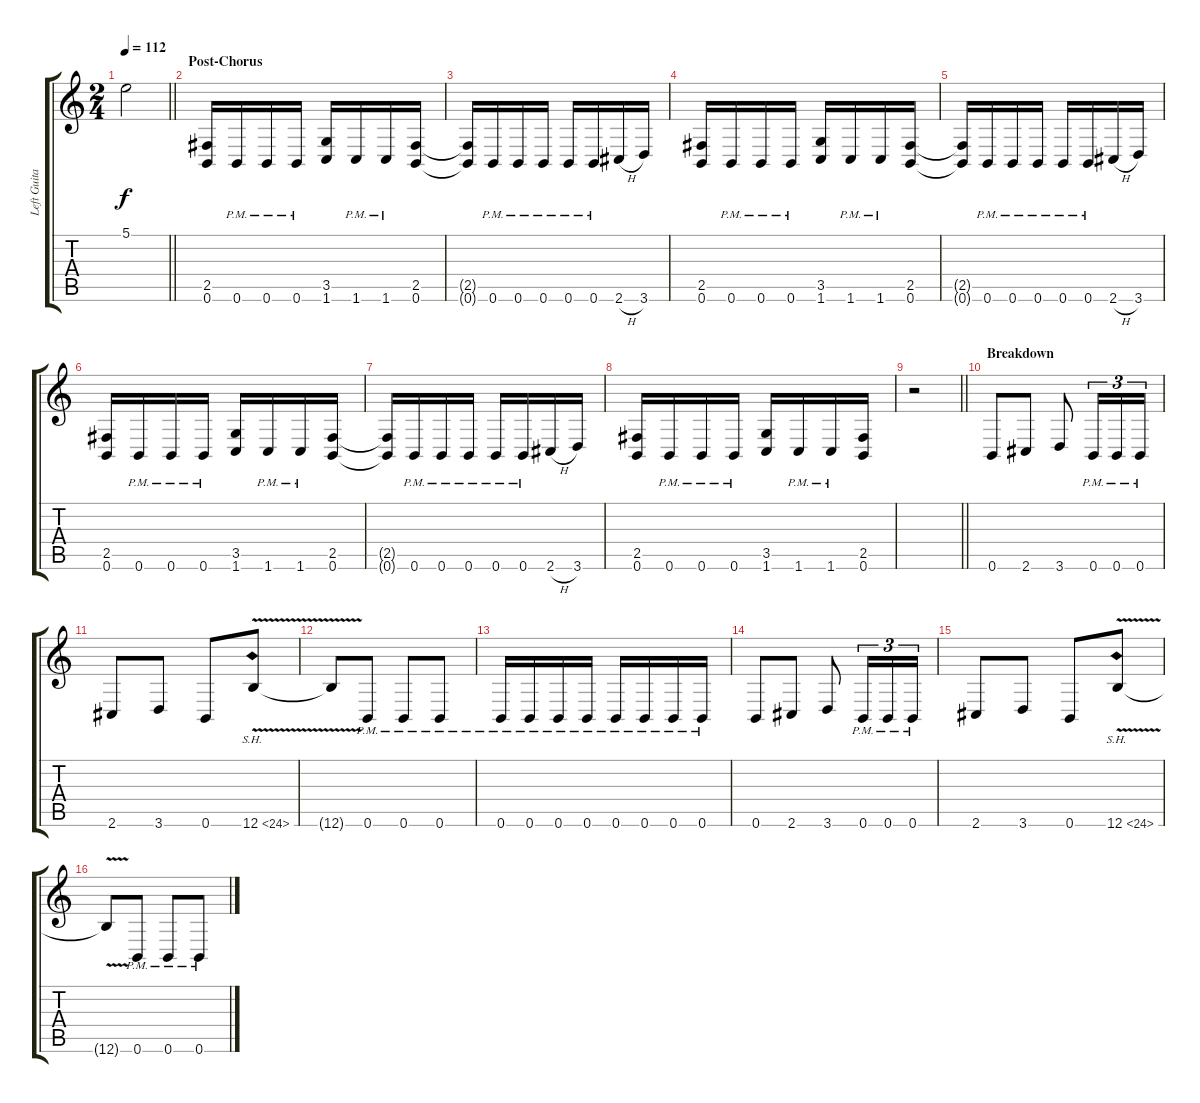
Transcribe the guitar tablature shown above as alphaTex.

\track ("Left Guitar" "Left Guita") {instrument overdrivenguitar}
\staff {score tabs}
\tuning (B3 Gb3 D3 A2 E2 B1) {hide}
\ts (2 4)
\tempo 112
\clef g2
\barLineRight lightlight
\ks c
5.1{t}.2{dy f} |
\section ("" "Post-Chorus")
(2.5 0.6).16 0.6{pm}.16 0.6{pm}.16 0.6{pm}.16 (3.5 1.6).16 1.6{pm}.16 1.6{pm}.16 (2.5 0.6).16 |
(2.5{t} 0.6{t}).16 0.6{pm}.16 0.6{pm}.16 0.6{pm}.16 0.6{pm}.16 0.6{pm}.16 2.6{h}.16 3.6.16 |
(2.5 0.6).16 0.6{pm}.16 0.6{pm}.16 0.6{pm}.16 (3.5 1.6).16 1.6{pm}.16 1.6{pm}.16 (2.5 0.6).16 |
(2.5{t} 0.6{t}).16 0.6{pm}.16 0.6{pm}.16 0.6{pm}.16 0.6{pm}.16 0.6{pm}.16 2.6{h}.16 3.6.16 |
(2.5 0.6).16 0.6{pm}.16 0.6{pm}.16 0.6{pm}.16 (3.5 1.6).16 1.6{pm}.16 1.6{pm}.16 (2.5 0.6).16 |
(2.5{t} 0.6{t}).16 0.6{pm}.16 0.6{pm}.16 0.6{pm}.16 0.6{pm}.16 0.6{pm}.16 2.6{h}.16 3.6.16 |
(2.5 0.6).16 0.6{pm}.16 0.6{pm}.16 0.6{pm}.16 (3.5 1.6).16 1.6{pm}.16 1.6{pm}.16 (2.5 0.6).16 |
\barLineRight lightlight
r.2 |
\section ("" "Breakdown")
0.6.8 2.6.8 3.6.8 0.6{pm}.16{tu (3 2)} 0.6{pm}.16{tu (3 2)} 0.6{pm}.16{tu (3 2)} |
2.6.8 3.6.8 0.6.8 12.6{sh 12 v}.8 |
12.6{t}.8 0.6{pm}.8 0.6{pm}.8 0.6{pm}.8 |
0.6{pm}.16 0.6{pm}.16 0.6{pm}.16 0.6{pm}.16 0.6{pm}.16 0.6{pm}.16 0.6{pm}.16 0.6{pm}.16 |
0.6.8 2.6.8 3.6.8 0.6{pm}.16{tu (3 2)} 0.6{pm}.16{tu (3 2)} 0.6{pm}.16{tu (3 2)} |
2.6.8 3.6.8 0.6.8 12.6{sh 12 v}.8 |
12.6{t}.8 0.6{pm}.8 0.6{pm}.8 0.6{pm}.8
